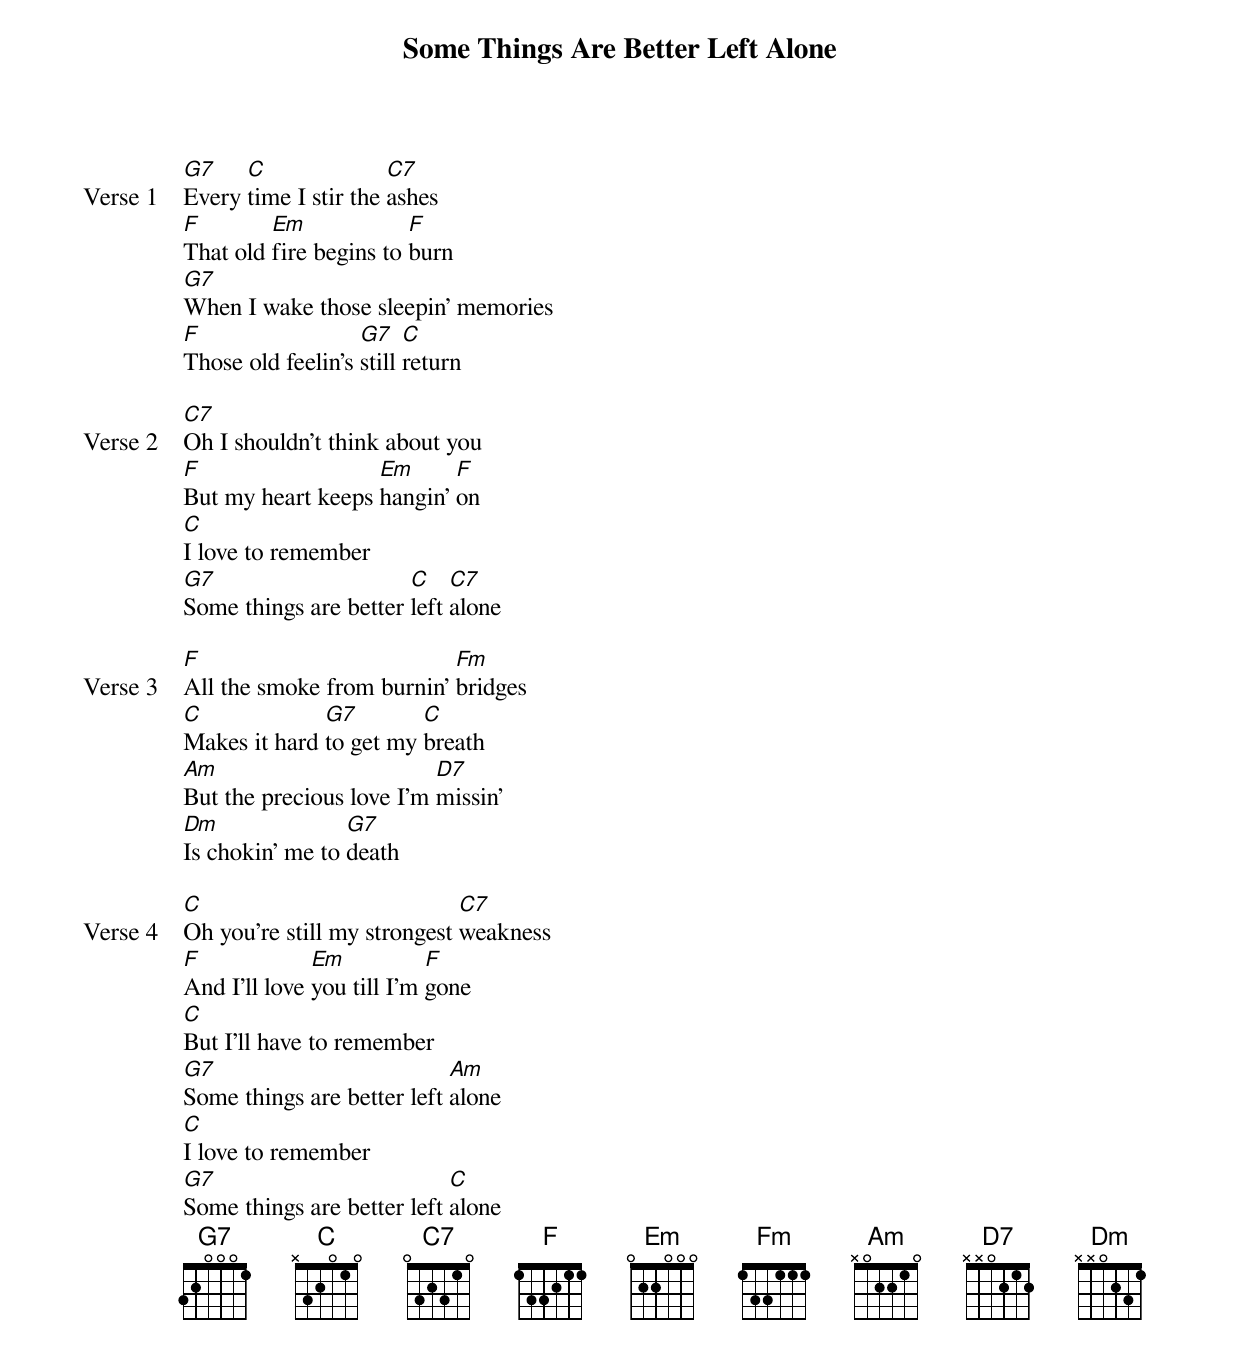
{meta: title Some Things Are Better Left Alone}
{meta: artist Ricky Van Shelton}
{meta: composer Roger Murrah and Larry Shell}
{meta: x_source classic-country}
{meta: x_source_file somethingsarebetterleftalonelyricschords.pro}
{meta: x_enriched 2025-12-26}

{start_of_verse: Verse 1}
[G7]Every [C]time I stir the [C7]ashes
[F]That old [Em]fire begins to [F]burn
[G7]When I wake those sleepin' memories
[F]Those old feelin's [G7]still [C]return
{end_of_verse}

{start_of_verse: Verse 2}
[C7]Oh I shouldn't think about you
[F]But my heart keeps [Em]hangin' [F]on
[C]I love to remember
[G7]Some things are better [C]left [C7]alone
{end_of_verse}

{start_of_verse: Verse 3}
[F]All the smoke from burnin' [Fm]bridges
[C]Makes it hard [G7]to get my [C]breath
[Am]But the precious love I'm [D7]missin'
[Dm]Is chokin' me to [G7]death
{end_of_verse}

{start_of_verse: Verse 4}
[C]Oh you're still my strongest [C7]weakness
[F]And I'll love [Em]you till I'm [F]gone
[C]But I'll have to remember
[G7]Some things are better left [Am]alone
[C]I love to remember
[G7]Some things are better left [C]alone
{end_of_verse}
